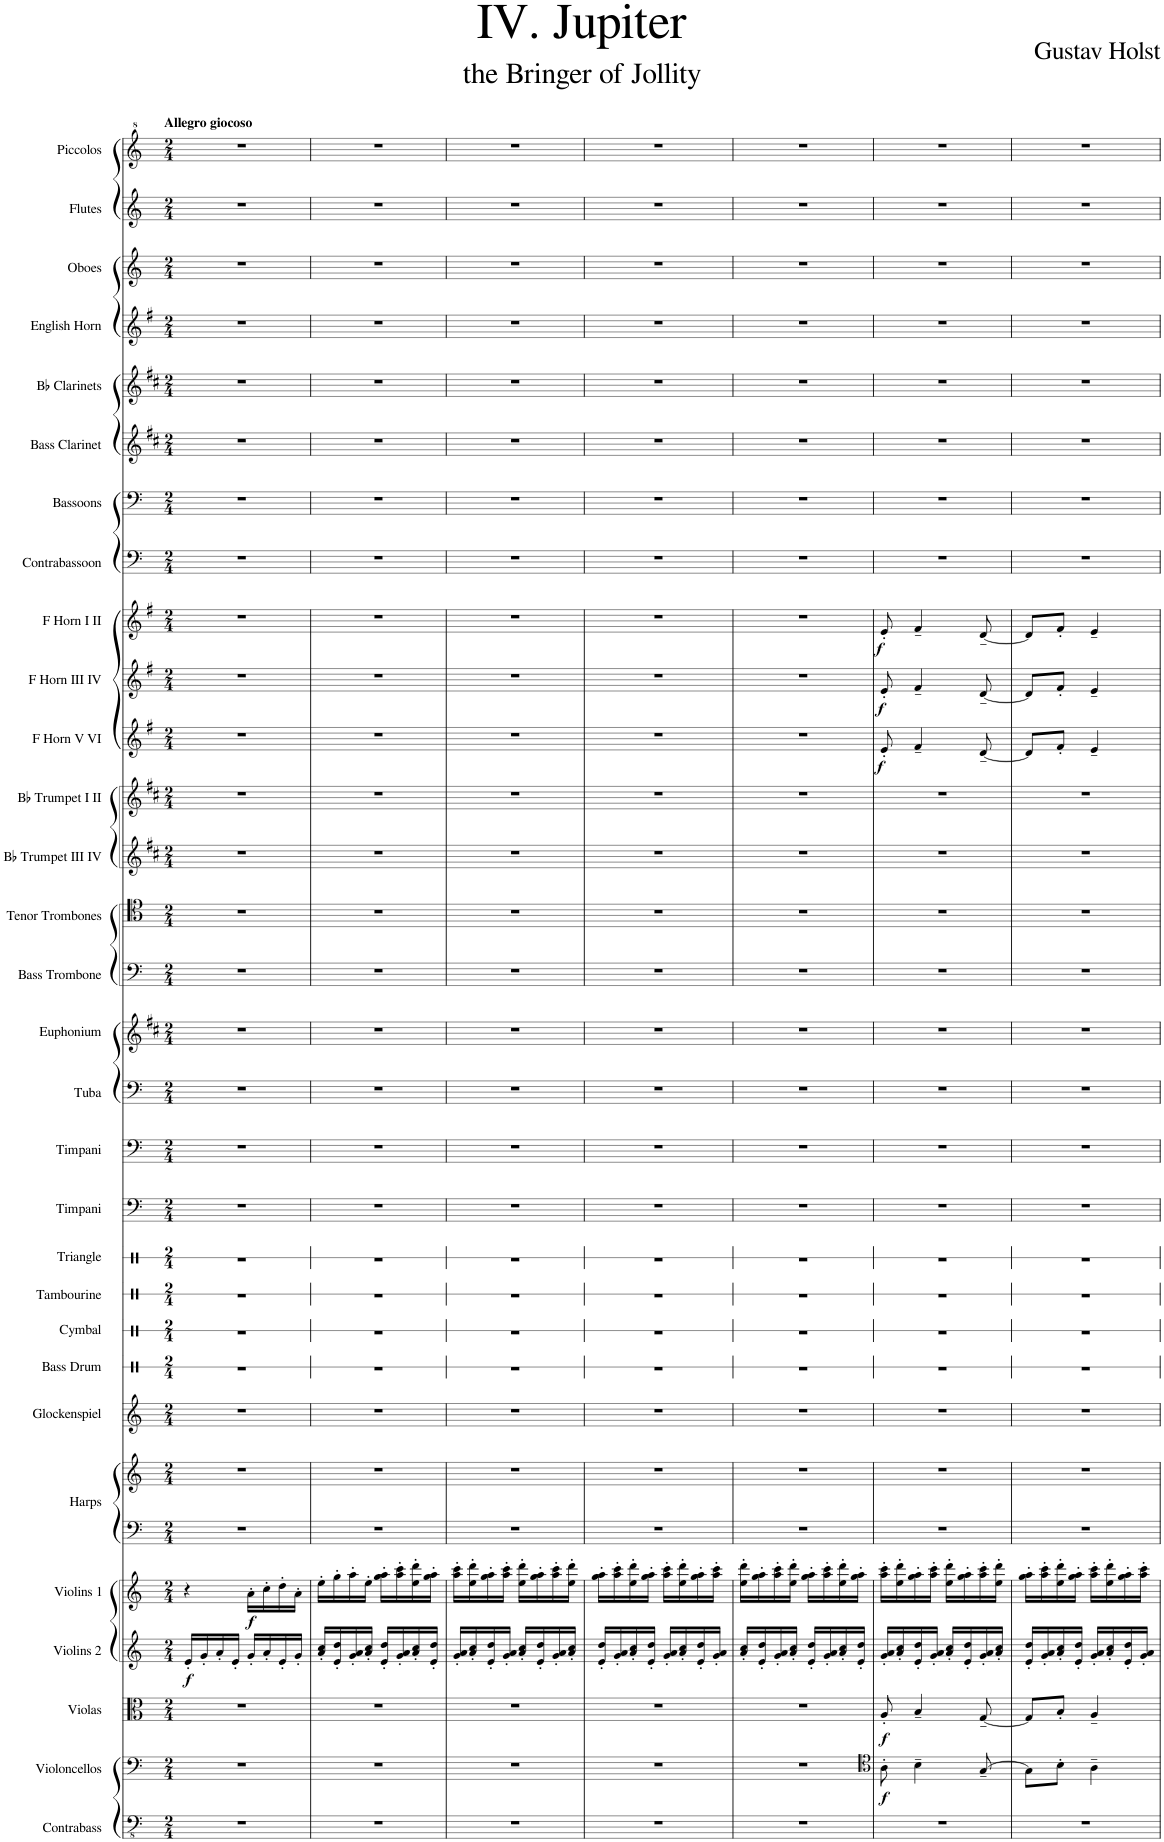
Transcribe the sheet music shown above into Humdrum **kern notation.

**kern	**kern	**dynam	**kern	**dynam	**kern	**dynam	**kern	**dynam	**kern	**kern	**kern	**kern	**kern	**kern	**kern	**kern	**kern	**kern	**kern	**kern	**kern	**kern	**kern	**kern	**dynam	**kern	**dynam	**kern	**dynam	**kern	**kern	**kern	**kern	**kern	**kern	**kern	**kern
*part30	*part29	*part29	*part28	*part28	*part27	*part27	*part26	*part26	*part25	*part25	*part24	*part23	*part22	*part21	*part20	*part19	*part18	*part17	*part16	*part15	*part14	*part13	*part12	*part11	*part11	*part10	*part10	*part9	*part9	*part8	*part7	*part6	*part5	*part4	*part3	*part2	*part1
*staff31	*staff30	*staff30	*staff29	*staff29	*staff28	*staff28	*staff27	*staff27	*staff26	*staff25	*staff24	*staff23	*staff22	*staff21	*staff20	*staff19	*staff18	*staff17	*staff16	*staff15	*staff14	*staff13	*staff12	*staff11	*staff11	*staff10	*staff10	*staff9	*staff9	*staff8	*staff7	*staff6	*staff5	*staff4	*staff3	*staff2	*staff1
*I"Contrabass	*I"Violoncellos	*	*I"Violas	*	*I"Violins 2	*	*I"Violins 1	*	*I"Harps	*	*I"Glockenspiel	*I"Bass Drum	*I"Cymbal	*I"Tambourine	*I"Triangle	*I"Timpani	*I"Timpani	*I"Tuba	*I"Euphonium	*I"Bass Trombone	*I"Tenor Trombones	*I"Bb Trumpet III IV	*I"Bb Trumpet I II	*I"F Horn V VI	*	*I"F Horn III IV	*	*I"F Horn I II	*	*I"Contrabassoon	*I"Bassoons	*I"Bass Clarinet	*I"Bb Clarinets	*I"English Horn	*I"Oboes	*I"Flutes	*I"Piccolos
*I'Cb.	*I'Vc.	*	*I'Vla.	*	*I'Vln. 2	*	*I'Vln. 1	*	*I'Hrp.	*	*I'Glk.	*I'B. Dr.	*I'Cym.	*I'Tamb.	*I'Trgl.	*I'Timp.	*I'Timp.	*I'Tba.	*I'Euph.	*I'Tbn.	*I'Tbn.	*I'Bb Tpt.	*I'Bb Tpt.	*I'F Hn.	*	*I'F Hn.	*	*I'F Hn.	*	*I'Cbsn.	*I'Bsn.	*I'B. Cl.	*I'Bb Cl.	*I'E. Hn.	*I'Ob.	*I'Fl.	*I'Picc.
*	*	*	*	*	*	*	*	*	*	*	*	*stria1	*stria1	*stria1	*stria1	*	*	*	*	*	*	*	*	*	*	*	*	*	*	*	*	*	*	*	*	*	*
*clefFv4	*clefF4	*	*clefC3	*	*clefG2	*	*clefG2	*	*clefF4	*clefG2	*clefG2	*clefX	*clefX	*clefX	*clefX	*clefF4	*clefF4	*clefF4	*clefG2	*clefF4	*clefC4	*clefG2	*clefG2	*clefG2	*	*clefG2	*	*clefG2	*	*clefF4	*clefF4	*clefG2	*clefG2	*clefG2	*clefG2	*clefG2	*clefG^2
*Trd7c12	*	*	*	*	*	*	*	*	*	*	*Trd-14c-24	*	*	*	*	*	*	*	*Trd8c14	*	*	*Trd1c2	*Trd1c2	*Trd4c7	*	*Trd4c7	*	*Trd4c7	*	*Trd7c12	*	*Trd8c14	*Trd1c2	*Trd4c7	*	*	*Trd-7c-12
*k[]	*k[]	*	*k[]	*	*k[]	*	*k[]	*	*k[]	*k[]	*k[]	*k[]	*k[]	*k[]	*k[]	*k[]	*k[]	*k[]	*k[f#c#]	*k[]	*k[]	*k[f#c#]	*k[f#c#]	*k[f#]	*	*k[f#]	*	*k[f#]	*	*k[]	*k[]	*k[f#c#]	*k[f#c#]	*k[f#]	*k[]	*k[]	*k[]
*M2/4	*M2/4	*	*M2/4	*	*M2/4	*	*M2/4	*	*M2/4	*M2/4	*M2/4	*M2/4	*M2/4	*M2/4	*M2/4	*M2/4	*M2/4	*M2/4	*M2/4	*M2/4	*M2/4	*M2/4	*M2/4	*M2/4	*	*M2/4	*	*M2/4	*	*M2/4	*M2/4	*M2/4	*M2/4	*M2/4	*M2/4	*M2/4	*M2/4
=1	=1	=1	=1	=1	=1	=1	=1	=1	=1	=1	=1	=1	=1	=1	=1	=1	=1	=1	=1	=1	=1	=1	=1	=1	=1	=1	=1	=1	=1	=1	=1	=1	=1	=1	=1	=1	=1
!	!	!	!	!	!	!	!	!	!	!	!	!	!	!	!	!	!	!	!	!	!	!	!	!	!	!	!	!	!	!	!	!	!	!	!	!	!LO:TX:a:B:t=Allegro giocoso
!	!	!	!	!	!	!LO:DY:b	!	!	!	!	!	!	!	!	!	!	!	!	!	!	!	!	!	!	!	!	!	!	!	!	!	!	!	!	!	!	!
2r	2r	.	2r	.	16e'/LL	f	4r	.	2r	2r	2r	2r	2r	2r	2r	2r	2r	2r	2r	2r	2r	2r	2r	2r	.	2r	.	2r	.	2r	2r	2r	2r	2r	2r	2r	2r
.	.	.	.	.	16g'/	.	.	.	.	.	.	.	.	.	.	.	.	.	.	.	.	.	.	.	.	.	.	.	.	.	.	.	.	.	.	.	.
.	.	.	.	.	16a'/	.	.	.	.	.	.	.	.	.	.	.	.	.	.	.	.	.	.	.	.	.	.	.	.	.	.	.	.	.	.	.	.
.	.	.	.	.	16e'/JJ	.	.	.	.	.	.	.	.	.	.	.	.	.	.	.	.	.	.	.	.	.	.	.	.	.	.	.	.	.	.	.	.
!	!	!	!	!	!	!	!	!LO:DY:b	!	!	!	!	!	!	!	!	!	!	!	!	!	!	!	!	!	!	!	!	!	!	!	!	!	!	!	!	!
.	.	.	.	.	16g'/LL	.	16a'\LL	f	.	.	.	.	.	.	.	.	.	.	.	.	.	.	.	.	.	.	.	.	.	.	.	.	.	.	.	.	.
.	.	.	.	.	16a'/	.	16cc'\	.	.	.	.	.	.	.	.	.	.	.	.	.	.	.	.	.	.	.	.	.	.	.	.	.	.	.	.	.	.
.	.	.	.	.	16e'/	.	16dd'\	.	.	.	.	.	.	.	.	.	.	.	.	.	.	.	.	.	.	.	.	.	.	.	.	.	.	.	.	.	.
.	.	.	.	.	16g'/JJ	.	16a'\JJ	.	.	.	.	.	.	.	.	.	.	.	.	.	.	.	.	.	.	.	.	.	.	.	.	.	.	.	.	.	.
=2	=2	=2	=2	=2	=2	=2	=2	=2	=2	=2	=2	=2	=2	=2	=2	=2	=2	=2	=2	=2	=2	=2	=2	=2	=2	=2	=2	=2	=2	=2	=2	=2	=2	=2	=2	=2	=2
2r	2r	.	2r	.	16a/' 16cc/'LL	.	16ee'\LL	.	2r	2r	2r	2r	2r	2r	2r	2r	2r	2r	2r	2r	2r	2r	2r	2r	.	2r	.	2r	.	2r	2r	2r	2r	2r	2r	2r	2r
.	.	.	.	.	16e/' 16dd/'	.	16gg'\	.	.	.	.	.	.	.	.	.	.	.	.	.	.	.	.	.	.	.	.	.	.	.	.	.	.	.	.	.	.
.	.	.	.	.	16g/' 16a/'	.	16aa'\	.	.	.	.	.	.	.	.	.	.	.	.	.	.	.	.	.	.	.	.	.	.	.	.	.	.	.	.	.	.
.	.	.	.	.	16a/' 16cc/'JJ	.	16ee'\JJ	.	.	.	.	.	.	.	.	.	.	.	.	.	.	.	.	.	.	.	.	.	.	.	.	.	.	.	.	.	.
.	.	.	.	.	16e/' 16dd/'LL	.	16gg\' 16aa\'LL	.	.	.	.	.	.	.	.	.	.	.	.	.	.	.	.	.	.	.	.	.	.	.	.	.	.	.	.	.	.
.	.	.	.	.	16g/' 16a/'	.	16aa\' 16ccc\'	.	.	.	.	.	.	.	.	.	.	.	.	.	.	.	.	.	.	.	.	.	.	.	.	.	.	.	.	.	.
.	.	.	.	.	16a/' 16cc/'	.	16ee\' 16ddd\'	.	.	.	.	.	.	.	.	.	.	.	.	.	.	.	.	.	.	.	.	.	.	.	.	.	.	.	.	.	.
.	.	.	.	.	16e/' 16dd/'JJ	.	16gg\' 16aa\'JJ	.	.	.	.	.	.	.	.	.	.	.	.	.	.	.	.	.	.	.	.	.	.	.	.	.	.	.	.	.	.
=3	=3	=3	=3	=3	=3	=3	=3	=3	=3	=3	=3	=3	=3	=3	=3	=3	=3	=3	=3	=3	=3	=3	=3	=3	=3	=3	=3	=3	=3	=3	=3	=3	=3	=3	=3	=3	=3
2r	2r	.	2r	.	16g/' 16a/'LL	.	16aa\' 16ccc\'LL	.	2r	2r	2r	2r	2r	2r	2r	2r	2r	2r	2r	2r	2r	2r	2r	2r	.	2r	.	2r	.	2r	2r	2r	2r	2r	2r	2r	2r
.	.	.	.	.	16a/' 16cc/'	.	16ee\' 16ddd\'	.	.	.	.	.	.	.	.	.	.	.	.	.	.	.	.	.	.	.	.	.	.	.	.	.	.	.	.	.	.
.	.	.	.	.	16e/' 16dd/'	.	16gg\' 16aa\'	.	.	.	.	.	.	.	.	.	.	.	.	.	.	.	.	.	.	.	.	.	.	.	.	.	.	.	.	.	.
.	.	.	.	.	16g/' 16a/'JJ	.	16aa\' 16ccc\'JJ	.	.	.	.	.	.	.	.	.	.	.	.	.	.	.	.	.	.	.	.	.	.	.	.	.	.	.	.	.	.
.	.	.	.	.	16a/' 16cc/'LL	.	16ee\' 16ddd\'LL	.	.	.	.	.	.	.	.	.	.	.	.	.	.	.	.	.	.	.	.	.	.	.	.	.	.	.	.	.	.
.	.	.	.	.	16e/' 16dd/'	.	16gg\' 16aa\'	.	.	.	.	.	.	.	.	.	.	.	.	.	.	.	.	.	.	.	.	.	.	.	.	.	.	.	.	.	.
.	.	.	.	.	16g/' 16a/'	.	16aa\' 16ccc\'	.	.	.	.	.	.	.	.	.	.	.	.	.	.	.	.	.	.	.	.	.	.	.	.	.	.	.	.	.	.
.	.	.	.	.	16a/' 16cc/'JJ	.	16ee\' 16ddd\'JJ	.	.	.	.	.	.	.	.	.	.	.	.	.	.	.	.	.	.	.	.	.	.	.	.	.	.	.	.	.	.
=4	=4	=4	=4	=4	=4	=4	=4	=4	=4	=4	=4	=4	=4	=4	=4	=4	=4	=4	=4	=4	=4	=4	=4	=4	=4	=4	=4	=4	=4	=4	=4	=4	=4	=4	=4	=4	=4
2r	2r	.	2r	.	16e/' 16dd/'LL	.	16gg\' 16aa\'LL	.	2r	2r	2r	2r	2r	2r	2r	2r	2r	2r	2r	2r	2r	2r	2r	2r	.	2r	.	2r	.	2r	2r	2r	2r	2r	2r	2r	2r
.	.	.	.	.	16g/' 16a/'	.	16aa\' 16ccc\'	.	.	.	.	.	.	.	.	.	.	.	.	.	.	.	.	.	.	.	.	.	.	.	.	.	.	.	.	.	.
.	.	.	.	.	16a/' 16cc/'	.	16ee\' 16ddd\'	.	.	.	.	.	.	.	.	.	.	.	.	.	.	.	.	.	.	.	.	.	.	.	.	.	.	.	.	.	.
.	.	.	.	.	16e/' 16dd/'JJ	.	16gg\' 16aa\'JJ	.	.	.	.	.	.	.	.	.	.	.	.	.	.	.	.	.	.	.	.	.	.	.	.	.	.	.	.	.	.
.	.	.	.	.	16g/' 16a/'LL	.	16aa\' 16ccc\'LL	.	.	.	.	.	.	.	.	.	.	.	.	.	.	.	.	.	.	.	.	.	.	.	.	.	.	.	.	.	.
.	.	.	.	.	16a/' 16cc/'	.	16ee\' 16ddd\'	.	.	.	.	.	.	.	.	.	.	.	.	.	.	.	.	.	.	.	.	.	.	.	.	.	.	.	.	.	.
.	.	.	.	.	16e/' 16dd/'	.	16gg\' 16aa\'	.	.	.	.	.	.	.	.	.	.	.	.	.	.	.	.	.	.	.	.	.	.	.	.	.	.	.	.	.	.
.	.	.	.	.	16g/' 16a/'JJ	.	16aa\' 16ccc\'JJ	.	.	.	.	.	.	.	.	.	.	.	.	.	.	.	.	.	.	.	.	.	.	.	.	.	.	.	.	.	.
=5	=5	=5	=5	=5	=5	=5	=5	=5	=5	=5	=5	=5	=5	=5	=5	=5	=5	=5	=5	=5	=5	=5	=5	=5	=5	=5	=5	=5	=5	=5	=5	=5	=5	=5	=5	=5	=5
2r	2r	.	2r	.	16a/' 16cc/'LL	.	16ee\' 16ddd\'LL	.	2r	2r	2r	2r	2r	2r	2r	2r	2r	2r	2r	2r	2r	2r	2r	2r	.	2r	.	2r	.	2r	2r	2r	2r	2r	2r	2r	2r
.	.	.	.	.	16e/' 16dd/'	.	16gg\' 16aa\'	.	.	.	.	.	.	.	.	.	.	.	.	.	.	.	.	.	.	.	.	.	.	.	.	.	.	.	.	.	.
.	.	.	.	.	16g/' 16a/'	.	16aa\' 16ccc\'	.	.	.	.	.	.	.	.	.	.	.	.	.	.	.	.	.	.	.	.	.	.	.	.	.	.	.	.	.	.
.	.	.	.	.	16a/' 16cc/'JJ	.	16ee\' 16ddd\'JJ	.	.	.	.	.	.	.	.	.	.	.	.	.	.	.	.	.	.	.	.	.	.	.	.	.	.	.	.	.	.
.	.	.	.	.	16e/' 16dd/'LL	.	16gg\' 16aa\'LL	.	.	.	.	.	.	.	.	.	.	.	.	.	.	.	.	.	.	.	.	.	.	.	.	.	.	.	.	.	.
.	.	.	.	.	16g/' 16a/'	.	16aa\' 16ccc\'	.	.	.	.	.	.	.	.	.	.	.	.	.	.	.	.	.	.	.	.	.	.	.	.	.	.	.	.	.	.
.	.	.	.	.	16a/' 16cc/'	.	16ee\' 16ddd\'	.	.	.	.	.	.	.	.	.	.	.	.	.	.	.	.	.	.	.	.	.	.	.	.	.	.	.	.	.	.
.	.	.	.	.	16e/' 16dd/'JJ	.	16gg\' 16aa\'JJ	.	.	.	.	.	.	.	.	.	.	.	.	.	.	.	.	.	.	.	.	.	.	.	.	.	.	.	.	.	.
=6	=6	=6	=6	=6	=6	=6	=6	=6	=6	=6	=6	=6	=6	=6	=6	=6	=6	=6	=6	=6	=6	=6	=6	=6	=6	=6	=6	=6	=6	=6	=6	=6	=6	=6	=6	=6	=6
*	*clefC4	*	*	*	*	*	*	*	*	*	*	*	*	*	*	*	*	*	*	*	*	*	*	*	*	*	*	*	*	*	*	*	*	*	*	*	*
!	!	!LO:DY:b	!	!LO:DY:b	!	!	!	!	!	!	!	!	!	!	!	!	!	!	!	!	!	!	!	!	!LO:DY:b	!	!LO:DY:b	!	!LO:DY:b	!	!	!	!	!	!	!	!
2r	8A'\	f	8A'/	f	16g/' 16a/'LL	.	16aa\' 16ccc\'LL	.	2r	2r	2r	2r	2r	2r	2r	2r	2r	2r	2r	2r	2r	2r	2r	8e'/	f	8e'/	f	8e'/	f	2r	2r	2r	2r	2r	2r	2r	2r
.	.	.	.	.	16a/' 16cc/'	.	16ee\' 16ddd\'	.	.	.	.	.	.	.	.	.	.	.	.	.	.	.	.	.	.	.	.	.	.	.	.	.	.	.	.	.	.
.	4B~\	.	4B~/	.	16e/' 16dd/'	.	16gg\' 16aa\'	.	.	.	.	.	.	.	.	.	.	.	.	.	.	.	.	4f#~/	.	4f#~/	.	4f#~/	.	.	.	.	.	.	.	.	.
.	.	.	.	.	16g/' 16a/'JJ	.	16aa\' 16ccc\'JJ	.	.	.	.	.	.	.	.	.	.	.	.	.	.	.	.	.	.	.	.	.	.	.	.	.	.	.	.	.	.
.	.	.	.	.	16a/' 16cc/'LL	.	16ee\' 16ddd\'LL	.	.	.	.	.	.	.	.	.	.	.	.	.	.	.	.	.	.	.	.	.	.	.	.	.	.	.	.	.	.
.	.	.	.	.	16e/' 16dd/'	.	16gg\' 16aa\'	.	.	.	.	.	.	.	.	.	.	.	.	.	.	.	.	.	.	.	.	.	.	.	.	.	.	.	.	.	.
.	[8G~/	.	[8G~/	.	16g/' 16a/'	.	16aa\' 16ccc\'	.	.	.	.	.	.	.	.	.	.	.	.	.	.	.	.	[8d~/	.	[8d~/	.	[8d~/	.	.	.	.	.	.	.	.	.
.	.	.	.	.	16a/' 16cc/'JJ	.	16ee\' 16ddd\'JJ	.	.	.	.	.	.	.	.	.	.	.	.	.	.	.	.	.	.	.	.	.	.	.	.	.	.	.	.	.	.
=7	=7	=7	=7	=7	=7	=7	=7	=7	=7	=7	=7	=7	=7	=7	=7	=7	=7	=7	=7	=7	=7	=7	=7	=7	=7	=7	=7	=7	=7	=7	=7	=7	=7	=7	=7	=7	=7
2r	8G\L]	.	8G/L]	.	16e/' 16dd/'LL	.	16gg\' 16aa\'LL	.	2r	2r	2r	2r	2r	2r	2r	2r	2r	2r	2r	2r	2r	2r	2r	8d/L]	.	8d/L]	.	8d/L]	.	2r	2r	2r	2r	2r	2r	2r	2r
.	.	.	.	.	16g/' 16a/'	.	16aa\' 16ccc\'	.	.	.	.	.	.	.	.	.	.	.	.	.	.	.	.	.	.	.	.	.	.	.	.	.	.	.	.	.	.
.	8B'\J	.	8B'/J	.	16a/' 16cc/'	.	16ee\' 16ddd\'	.	.	.	.	.	.	.	.	.	.	.	.	.	.	.	.	8f#'/J	.	8f#'/J	.	8f#'/J	.	.	.	.	.	.	.	.	.
.	.	.	.	.	16e/' 16dd/'JJ	.	16gg\' 16aa\'JJ	.	.	.	.	.	.	.	.	.	.	.	.	.	.	.	.	.	.	.	.	.	.	.	.	.	.	.	.	.	.
.	4A~\	.	4A~/	.	16g/' 16a/'LL	.	16aa\' 16ccc\'LL	.	.	.	.	.	.	.	.	.	.	.	.	.	.	.	.	4e~/	.	4e~/	.	4e~/	.	.	.	.	.	.	.	.	.
.	.	.	.	.	16a/' 16cc/'	.	16ee\' 16ddd\'	.	.	.	.	.	.	.	.	.	.	.	.	.	.	.	.	.	.	.	.	.	.	.	.	.	.	.	.	.	.
.	.	.	.	.	16e/' 16dd/'	.	16gg\' 16aa\'	.	.	.	.	.	.	.	.	.	.	.	.	.	.	.	.	.	.	.	.	.	.	.	.	.	.	.	.	.	.
.	.	.	.	.	16g/' 16a/'JJ	.	16aa\' 16ccc\'JJ	.	.	.	.	.	.	.	.	.	.	.	.	.	.	.	.	.	.	.	.	.	.	.	.	.	.	.	.	.	.
=	=	=	=	=	=	=	=	=	=	=	=	=	=	=	=	=	=	=	=	=	=	=	=	=	=	=	=	=	=	=	=	=	=	=	=	=	=
*-	*-	*-	*-	*-	*-	*-	*-	*-	*-	*-	*-	*-	*-	*-	*-	*-	*-	*-	*-	*-	*-	*-	*-	*-	*-	*-	*-	*-	*-	*-	*-	*-	*-	*-	*-	*-	*-
